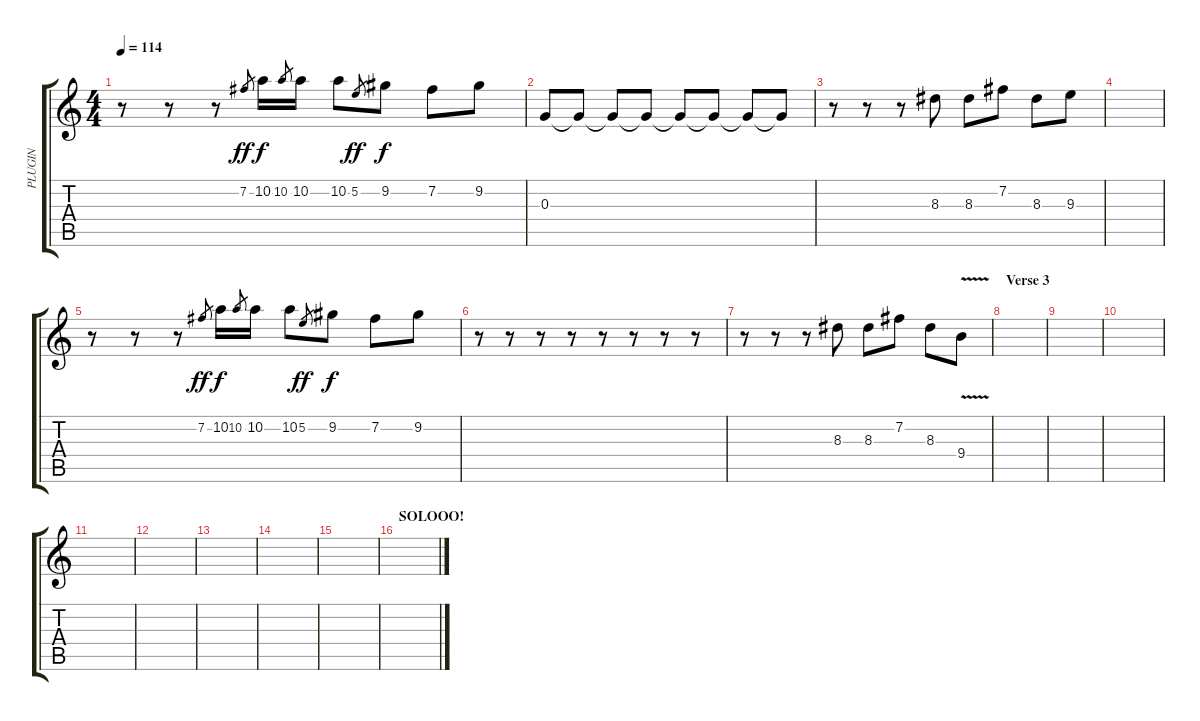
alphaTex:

\track ("PLUGIN" "PLUGIN") {instrument acousticguitarsteel}
\staff {score tabs}
\tuning (E4 B3 G3 D3 A2 E2) {hide}
\ts (4 4)
\tempo 114
\clef g2
\ks c
r.8{dy ff} r.8 r.8 7.2.8{gr} 10.2.16{dy f} 10.2.8{gr} 10.2.16 10.2.8 5.2.8{gr dy ff} 9.2.8{dy f} 7.2.8 9.2.8 |
\section ("" "")
0.3.8 0.3{t}.8 0.3{t}.8 0.3{t}.8 0.3{t}.8 0.3{t}.8 0.3{t}.8 0.3{t}.8 |
r.8 r.8 r.8 8.3.8 8.3.8 7.2.8 8.3.8 9.3.8 |
|
r.8 r.8 r.8 7.2.8{gr dy ff} 10.2.16{dy f} 10.2.8{gr} 10.2.16 10.2.8 5.2.8{gr dy ff} 9.2.8{dy f} 7.2.8 9.2.8 |
r.8 r.8 r.8 r.8 r.8 r.8 r.8 r.8 |
r.8 r.8 r.8 8.3.8 8.3.8 7.2.8 8.3.8 9.4{v}.8 |
\section ("" "Verse 3")
|
|
|
|
|
|
|
|
\section ("" "SOLOOO!")
